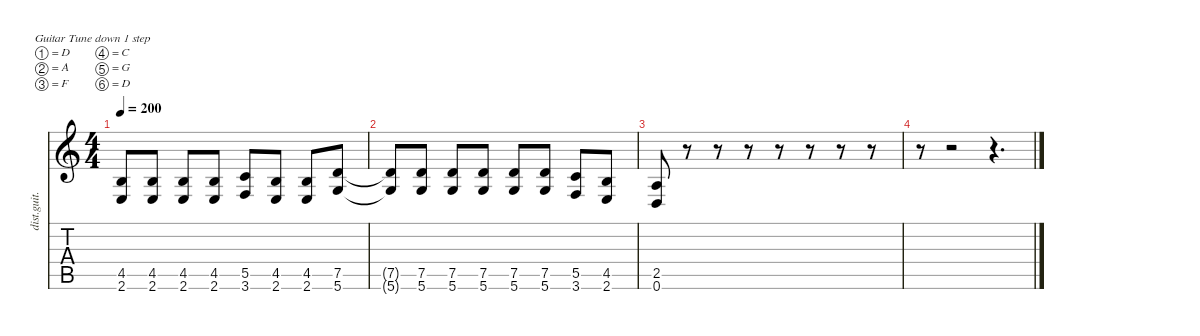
\defaultSystemsLayout 4
\hideDynamics
\bracketExtendMode nobrackets
\track ("Gitara 2" "dist.guit.") {instrument distortionguitar}
\staff {score tabs}
\tuning (D4 A3 F3 C3 G2 D2)
\ts (4 4)
\tempo 200
\clef g2
\ks c
(4.5 2.6).8{dy f} (4.5 2.6).8 (4.5 2.6).8 (4.5 2.6).8 (5.5 3.6).8 (4.5 2.6).8 (4.5 2.6).8 (7.5 5.6).8 |
(7.5{t} 5.6{t}).8 (7.5 5.6).8 (7.5 5.6).8 (7.5 5.6).8 (7.5 5.6).8 (7.5 5.6).8 (5.5 3.6).8 (4.5 2.6).8 |
(2.5 0.6).8 r.8 r.8 r.8 r.8 r.8 r.8 r.8 |
r.8 r.2 r.4{d}
